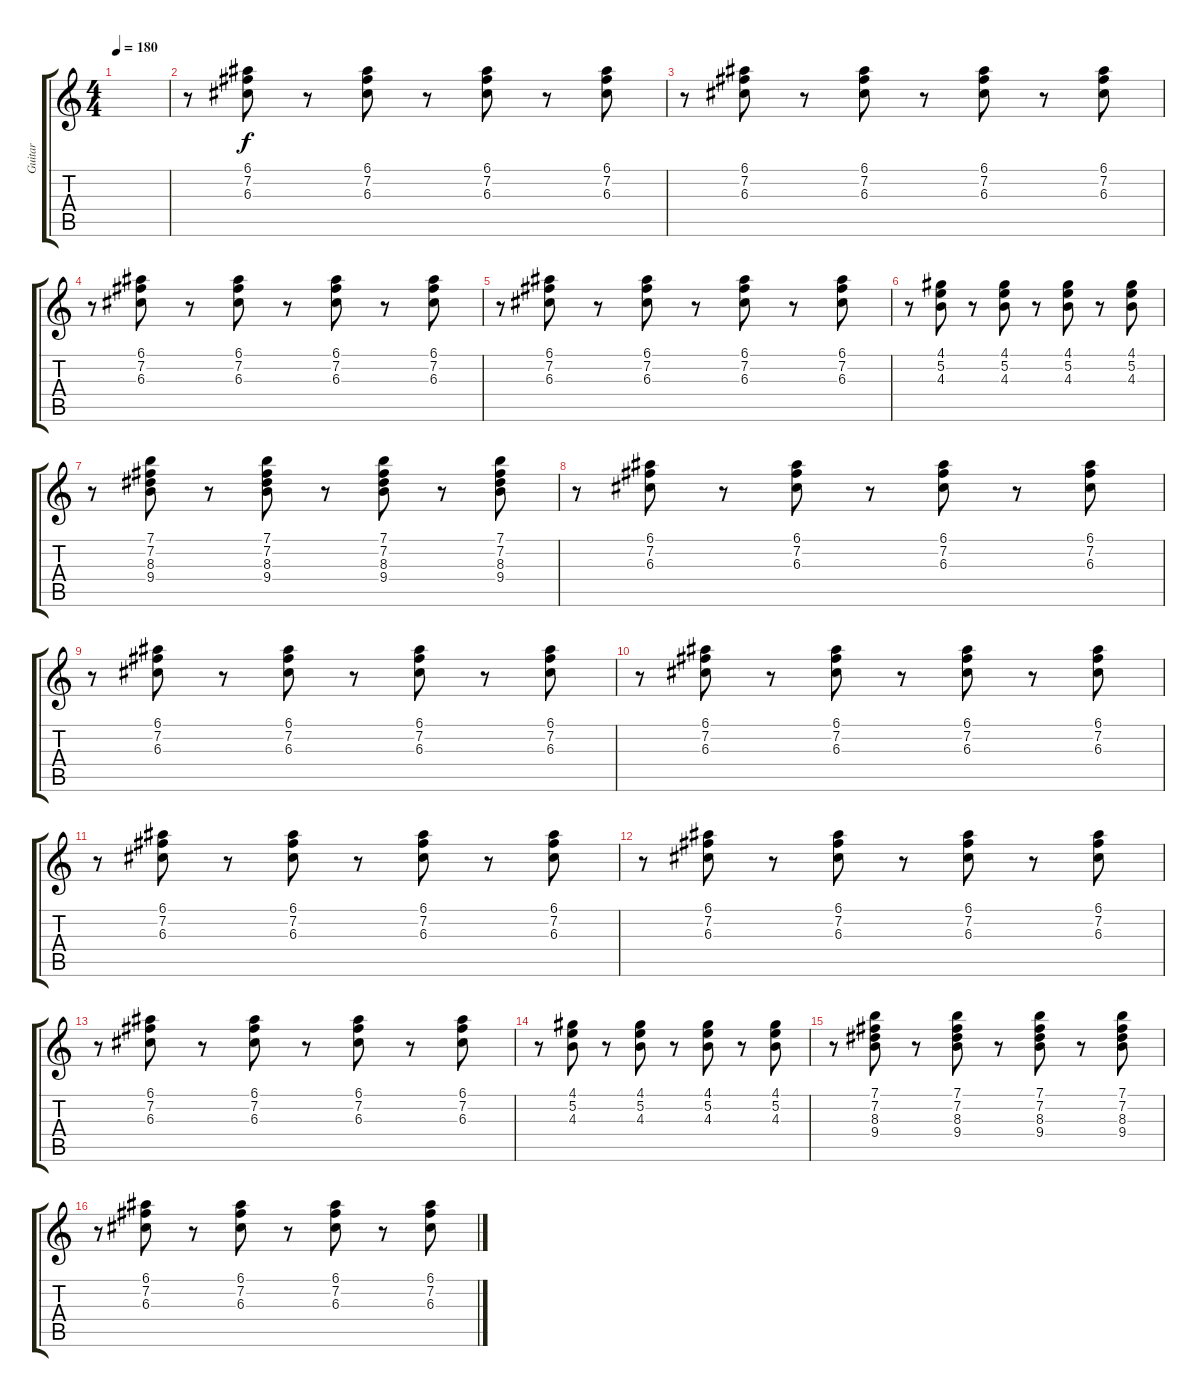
\track ("Guitar" "Guitar") {instrument electricguitarclean}
\staff {score tabs}
\tuning (E4 B3 G3 D3 A2 E2) {hide}
\ts (4 4)
\tempo 180
\clef g2
\ks c
|
r.8 (6.1 7.2 6.3).8 r.8 (6.1 7.2 6.3).8 r.8 (6.1 7.2 6.3).8 r.8 (6.1 7.2 6.3).8 |
r.8 (6.1 7.2 6.3).8 r.8 (6.1 7.2 6.3).8 r.8 (6.1 7.2 6.3).8 r.8 (6.1 7.2 6.3).8 |
r.8 (6.1 7.2 6.3).8 r.8 (6.1 7.2 6.3).8 r.8 (6.1 7.2 6.3).8 r.8 (6.1 7.2 6.3).8 |
r.8 (6.1 7.2 6.3).8 r.8 (6.1 7.2 6.3).8 r.8 (6.1 7.2 6.3).8 r.8 (6.1 7.2 6.3).8 |
r.8 (4.1 5.2 4.3).8 r.8 (4.1 5.2 4.3).8 r.8 (4.1 5.2 4.3).8 r.8 (4.1 5.2 4.3).8 |
r.8 (7.1 7.2 8.3 9.4).8 r.8 (7.1 7.2 8.3 9.4).8 r.8 (7.1 7.2 8.3 9.4).8 r.8 (7.1 7.2 8.3 9.4).8 |
r.8 (6.1 7.2 6.3).8 r.8 (6.1 7.2 6.3).8 r.8 (6.1 7.2 6.3).8 r.8 (6.1 7.2 6.3).8 |
r.8 (6.1 7.2 6.3).8 r.8 (6.1 7.2 6.3).8 r.8 (6.1 7.2 6.3).8 r.8 (6.1 7.2 6.3).8 |
r.8 (6.1 7.2 6.3).8 r.8 (6.1 7.2 6.3).8 r.8 (6.1 7.2 6.3).8 r.8 (6.1 7.2 6.3).8 |
r.8 (6.1 7.2 6.3).8 r.8 (6.1 7.2 6.3).8 r.8 (6.1 7.2 6.3).8 r.8 (6.1 7.2 6.3).8 |
r.8 (6.1 7.2 6.3).8 r.8 (6.1 7.2 6.3).8 r.8 (6.1 7.2 6.3).8 r.8 (6.1 7.2 6.3).8 |
r.8 (6.1 7.2 6.3).8 r.8 (6.1 7.2 6.3).8 r.8 (6.1 7.2 6.3).8 r.8 (6.1 7.2 6.3).8 |
r.8 (4.1 5.2 4.3).8 r.8 (4.1 5.2 4.3).8 r.8 (4.1 5.2 4.3).8 r.8 (4.1 5.2 4.3).8 |
r.8 (7.1 7.2 8.3 9.4).8 r.8 (7.1 7.2 8.3 9.4).8 r.8 (7.1 7.2 8.3 9.4).8 r.8 (7.1 7.2 8.3 9.4).8 |
r.8 (6.1 7.2 6.3).8 r.8 (6.1 7.2 6.3).8 r.8 (6.1 7.2 6.3).8 r.8 (6.1 7.2 6.3).8
